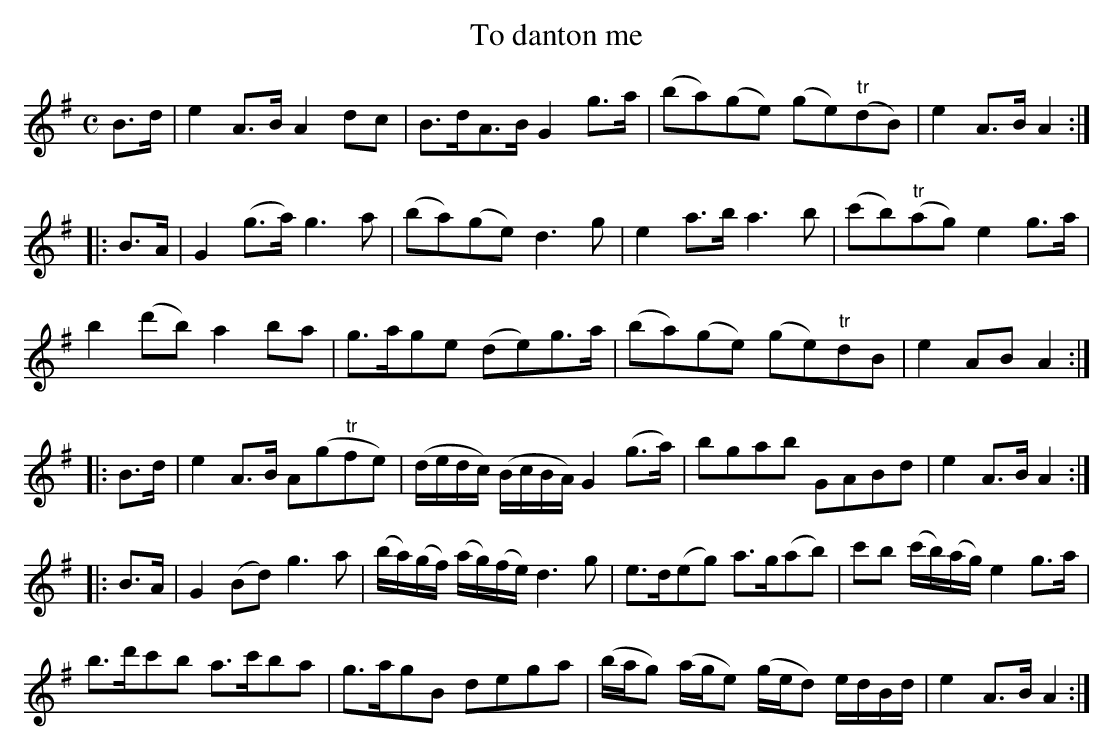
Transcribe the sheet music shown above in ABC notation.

X:1
T:To danton me
M:C
K:ADor
B>d|\
e2A>B A2dc| B>dA>B G2g>a|\
(ba)(ge) (ge)("tr"dB)|e2A>B A2::
B>A|\
G2(g>a) g3a| (ba)(ge) d3g|\
e2a>b a3b| (c'b)("tr"ag) e2g>a|
b2(d'b) a2ba| g>age (de)g>a|\
(ba)(ge) (ge)"tr"dB|e2AB A2::
B>d|\
e2A>B A(g"tr"fe)| (d/e/d/c/) (B/c/B/A/) G2 (g>a)|\
bgab GABd| e2A>B A2::
B>A|\
G2(Bd) g3a| (b/a/)(g/f/) (a/g/)(f/e/) d3g|\
e>d(eg) a>g(ab)| c'b (c'/b/)(a/g/) e2 g>a|
b>d'c'b a>c'ba| g>agB dega|\
(b/a/g) (a/g/e) (g/e/d) e/d/B/d/| e2A>B A2:|
